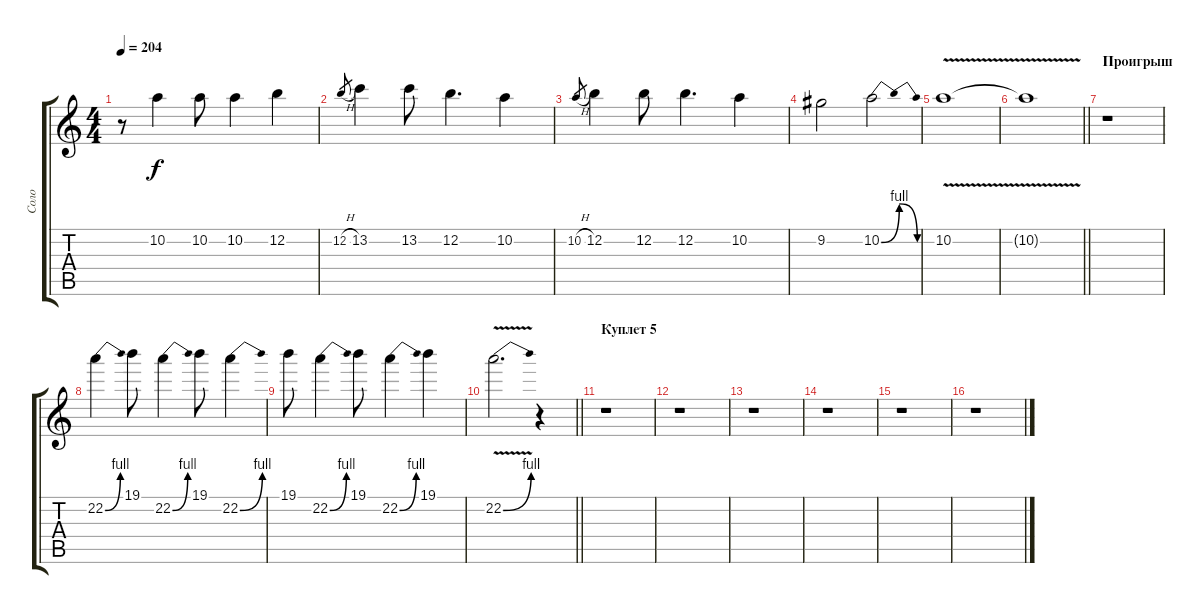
\track ("Соло" "Соло") {instrument overdrivenguitar}
\staff {score tabs}
\tuning (E4 B3 G3 D3 A2 E2) {hide}
\ts (4 4)
\tempo 204
\clef g2
\ks c
r.8{dy f} 10.2.4 10.2.8 10.2.4 12.2.4 |
12.2{h}.8{gr} 13.2.4 13.2.8 12.2.4{d} 10.2.4 |
10.2{h}.8{gr} 12.2.4 12.2.8 12.2.4{d} 10.2.4 |
9.2.2 10.2{be (bendrelease 0 0 10 4 40 4 60 0)}.2 |
10.2{v}.1 |
\barLineRight lightlight
10.2{t}.1 |
\section ("" "Проигрыш")
r.1 |
22.2{be (bend 0 0 60 4)}.4 19.1.8 22.2{be (bend 0 0 60 4)}.4 19.1.8 22.2{be (bend 0 0 60 4)}.4 |
19.1.8 22.2{be (bend 0 0 60 4)}.4 19.1.8 22.2{be (bend 0 0 60 4)}.4 19.1.4 |
\barLineRight lightlight
22.2{be (bend 0 0 60 4) v}.2{d} r.4 |
\section ("" "Куплет 5")
r.1 |
r.1 |
r.1 |
r.1 |
r.1 |
r.1
